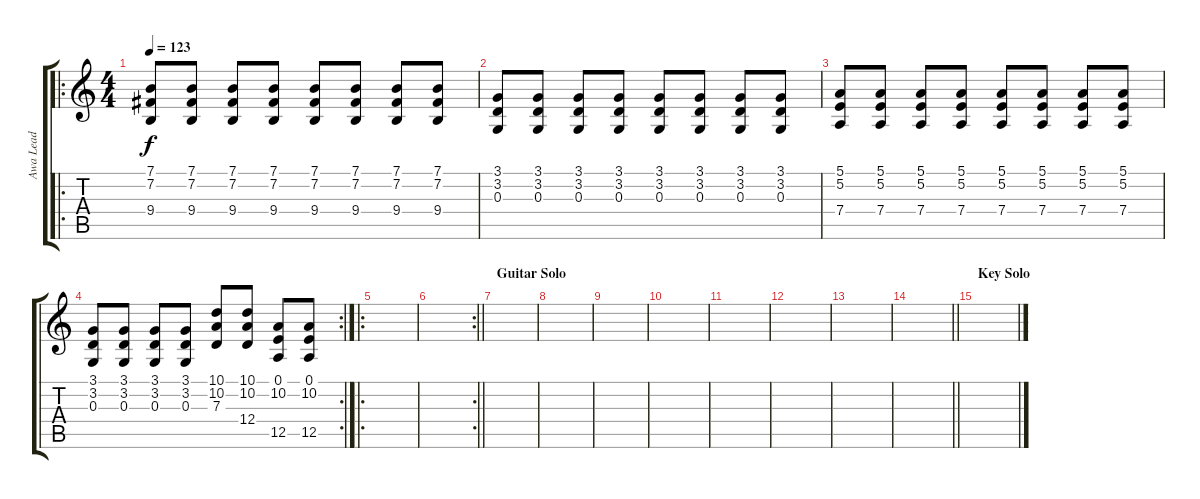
\track ("Awa Lead" "Awa Lead") {instrument musicbox}
\staff {score tabs}
\tuning (E4 B3 G3 D3 A2 E2) {hide}
\ro
\ts (4 4)
\tempo 123
\clef g2
\ks c
(7.1 7.2 9.4).8{dy f instrument brightacousticpiano} (7.1 7.2 9.4).8 (7.1 7.2 9.4).8 (7.1 7.2 9.4).8 (7.1 7.2 9.4).8 (7.1 7.2 9.4).8 (7.1 7.2 9.4).8 (7.1 7.2 9.4).8 |
(3.1 3.2 0.3).8 (3.1 3.2 0.3).8 (3.1 3.2 0.3).8 (3.1 3.2 0.3).8 (3.1 3.2 0.3).8 (3.1 3.2 0.3).8 (3.1 3.2 0.3).8 (3.1 3.2 0.3).8 |
(5.1 5.2 7.4).8 (5.1 5.2 7.4).8 (5.1 5.2 7.4).8 (5.1 5.2 7.4).8 (5.1 5.2 7.4).8 (5.1 5.2 7.4).8 (5.1 5.2 7.4).8 (5.1 5.2 7.4).8 |
\rc 2
(3.1 3.2 0.3).8 (3.1 3.2 0.3).8 (3.1 3.2 0.3).8 (3.1 3.2 0.3).8 (10.1 10.2 7.3).8 (10.1 10.2 12.4).8 (0.1 10.2 12.5).8 (0.1 10.2 12.5).8 |
\ro
|
\rc 2
\barLineRight lightlight
|
\section ("" "Guitar Solo")
|
|
|
|
|
|
|
\barLineRight lightlight
|
\section ("" "Key Solo")
